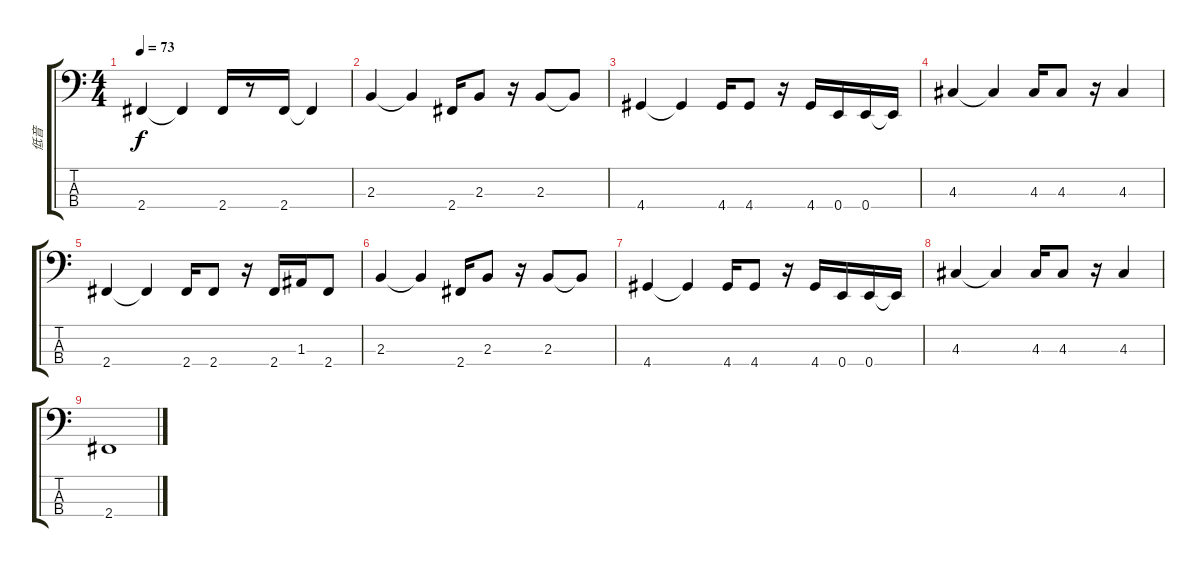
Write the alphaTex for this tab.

\track ("低音" "低音") {instrument electricbassfinger}
\staff {score tabs}
\tuning (G2 D2 A1 E1) {hide}
\ts (4 4)
\tempo 73
\clef f4
\ks c
2.4.4{dy f} 2.4{t}.4 2.4.16 r.8 2.4.16 2.4{t}.4 |
2.3.4 2.3{t}.4 2.4.16 2.3.8 r.16 2.3.8 2.3{t}.8 |
4.4.4 4.4{t}.4 4.4.16 4.4.8 r.16 4.4.16 0.4.16 0.4.16 0.4{t}.16 |
4.3.4 4.3{t}.4 4.3.16 4.3.8 r.16 4.3.4 |
2.4.4 2.4{t}.4 2.4.16 2.4.8 r.16 2.4.16 1.3.16 2.4.8 |
2.3.4 2.3{t}.4 2.4.16 2.3.8 r.16 2.3.8 2.3{t}.8 |
4.4.4 4.4{t}.4 4.4.16 4.4.8 r.16 4.4.16 0.4.16 0.4.16 0.4{t}.16 |
4.3.4 4.3{t}.4 4.3.16 4.3.8 r.16 4.3.4 |
2.4.1
